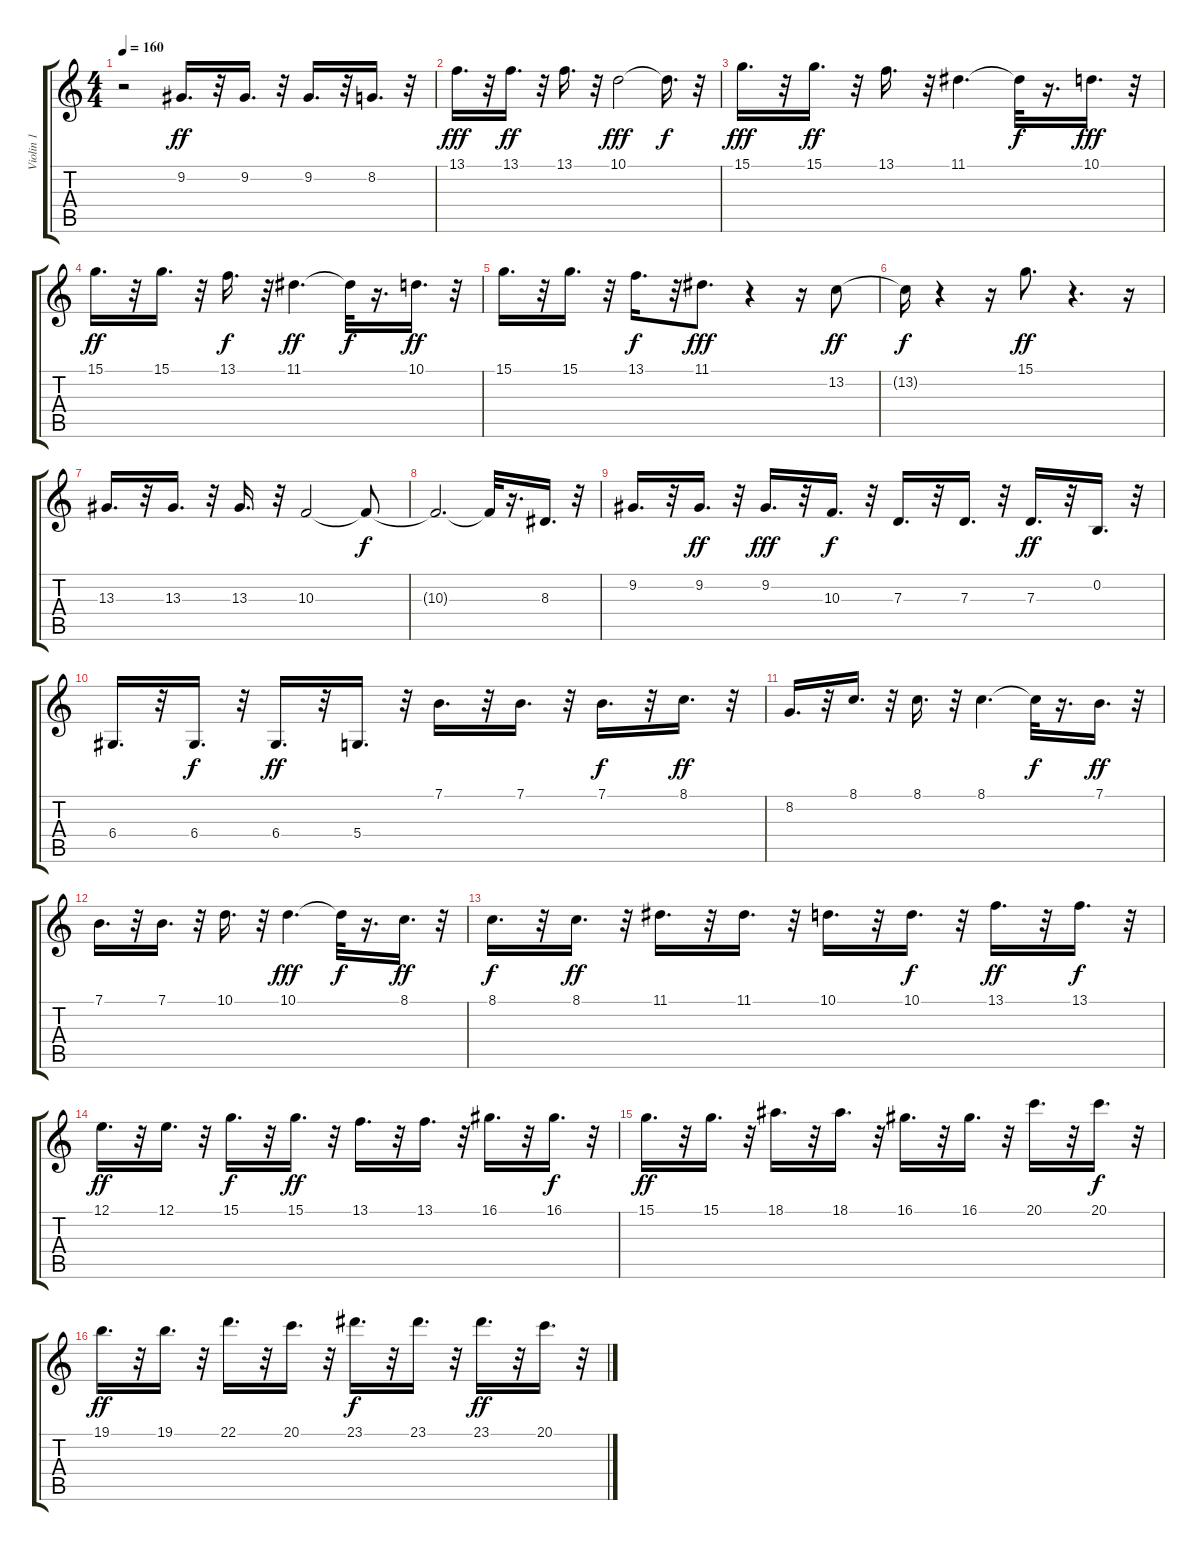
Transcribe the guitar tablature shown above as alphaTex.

\track ("Violin 1 " "Violin 1 ") {instrument violin}
\staff {score tabs}
\tuning (E4 B3 G3 D3 A2 E2) {hide}
\ts (4 4)
\tempo 160
\clef g2
\ks c
r.2{dy ff} 9.2.16{d} r.32 9.2.16{d} r.32 9.2.16{d} r.32 8.2.16{d} r.32 |
13.1.16{d dy fff} r.32 13.1.16{d dy ff} r.32 13.1.16{d} r.32 10.1.2{dy fff} 10.1{t}.16{d dy f} r.32 |
15.1.16{d dy fff} r.32 15.1.16{d dy ff} r.32 13.1.16{d} r.32 11.1.4{d} 11.1{t}.32{dy f} r.16{d} 10.1.16{d dy fff} r.32 |
15.1.16{d dy ff} r.32 15.1.16{d} r.32 13.1.16{d dy f} r.32 11.1.4{d dy ff} 11.1{t}.32{dy f} r.16{d} 10.1.16{d dy ff} r.32 |
15.1.16{d} r.32 15.1.16{d} r.32 13.1.16{d dy f} r.32 11.1.8{d dy fff} r.4 r.16 13.2.8{dy ff volume 16} |
13.2{t}.16{dy f} r.4 r.16 15.1.8{d dy ff} r.4{d} r.16 |
13.3.16{d} r.32 13.3.16{d} r.32 13.3.16{d} r.32 10.3.2 10.3{t}.8{dy f} |
10.3{t}.2{d} 10.3{t}.32 r.16{d} 8.3.16{d} r.32 |
9.2.16{d} r.32 9.2.16{d dy ff} r.32 9.2.16{d dy fff} r.32 10.3.16{d dy f} r.32 7.3.16{d} r.32 7.3.16{d} r.32 7.3.16{d dy ff} r.32 0.2.16{d} r.32 |
6.4.16{d} r.32 6.4.16{d dy f} r.32 6.4.16{d dy ff} r.32 5.4.16{d} r.32 7.1.16{d} r.32 7.1.16{d} r.32 7.1.16{d dy f} r.32 8.1.16{d dy ff} r.32 |
8.2.16{d} r.32 8.1.16{d} r.32 8.1.16{d} r.32 8.1.4{d} 8.1{t}.32{dy f} r.16{d} 7.1.16{d dy ff} r.32 |
7.1.16{d} r.32 7.1.16{d} r.32 10.1.16{d} r.32 10.1.4{d dy fff} 10.1{t}.32{dy f} r.16{d} 8.1.16{d dy ff} r.32 |
8.1.16{d dy f} r.32 8.1.16{d dy ff} r.32 11.1.16{d} r.32 11.1.16{d} r.32 10.1.16{d} r.32 10.1.16{d dy f} r.32 13.1.16{d dy ff} r.32 13.1.16{d dy f} r.32 |
12.1.16{d dy ff} r.32 12.1.16{d} r.32 15.1.16{d dy f} r.32 15.1.16{d dy ff} r.32 13.1.16{d} r.32 13.1.16{d} r.32 16.1.16{d} r.32 16.1.16{d dy f} r.32 |
15.1.16{d dy ff} r.32 15.1.16{d} r.32 18.1.16{d} r.32 18.1.16{d} r.32 16.1.16{d} r.32 16.1.16{d} r.32 20.1.16{d} r.32 20.1.16{d dy f} r.32 |
19.1.16{d dy ff} r.32 19.1.16{d} r.32 22.1.16{d} r.32 20.1.16{d} r.32 23.1.16{d dy f} r.32 23.1.16{d} r.32 23.1.16{d dy ff} r.32 20.1.16{d} r.32
